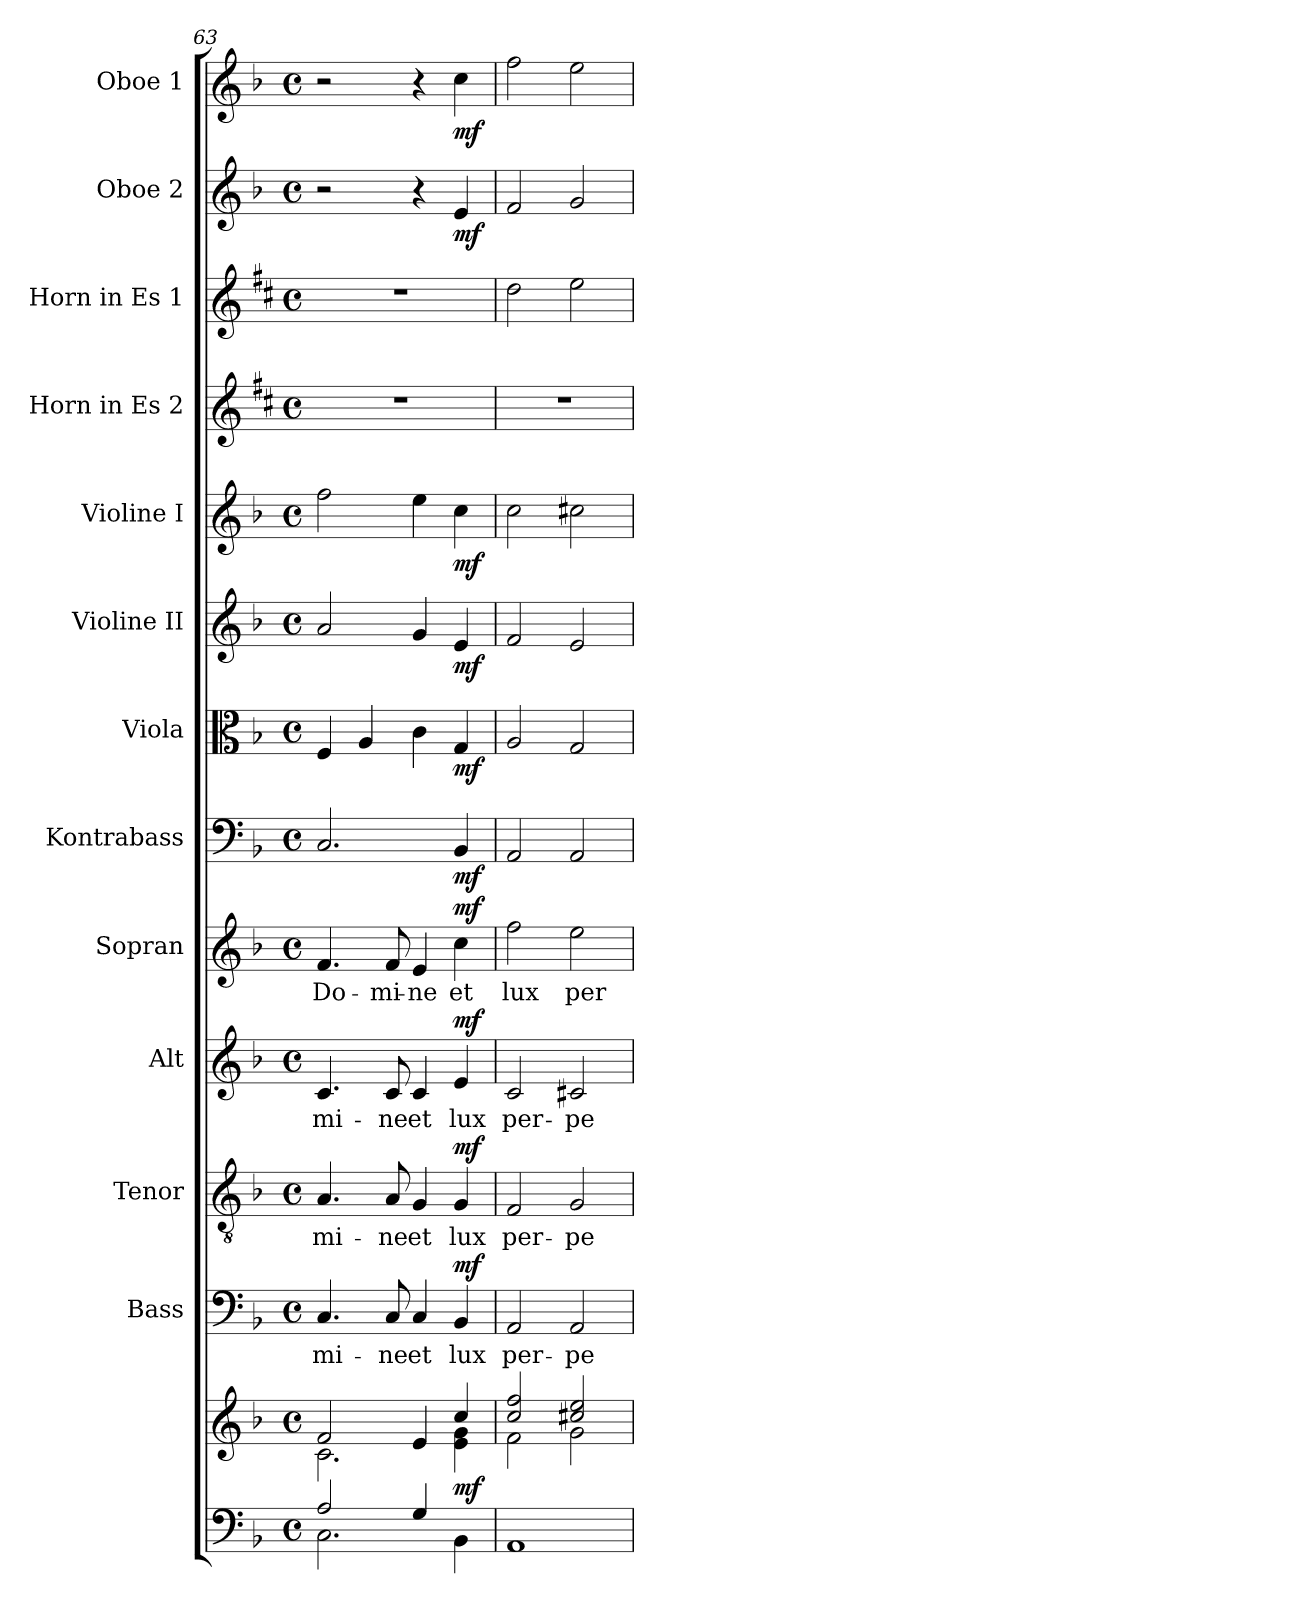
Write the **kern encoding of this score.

**kern	**kern	**dynam	**kern	**text	**dynam	**kern	**text	**dynam	**kern	**text	**dynam	**kern	**text	**dynam	**kern	**dynam	**kern	**dynam	**kern	**dynam	**kern	**dynam	**kern	**kern	**kern	**dynam	**kern	**dynam
*part13	*part13	*part13	*part12	*part12	*part12	*part11	*part11	*part11	*part10	*part10	*part10	*part9	*part9	*part9	*part8	*part8	*part7	*part7	*part6	*part6	*part5	*part5	*part4	*part3	*part2	*part2	*part1	*part1
*staff14	*staff13	*staff13/14	*staff12	*staff12	*staff12	*staff11	*staff11	*staff11	*staff10	*staff10	*staff10	*staff9	*staff9	*staff9	*staff8	*staff8	*staff7	*staff7	*staff6	*staff6	*staff5	*staff5	*staff4	*staff3	*staff2	*staff2	*staff1	*staff1
*	*	*	*I"Bass	*	*	*I"Tenor	*	*	*I"Alt	*	*	*I"Sopran	*	*	*I"Kontrabass	*	*I"Viola	*	*I"Violine II	*	*I"Violine I	*	*I"Horn in Es 2	*I"Horn in Es 1	*I"Oboe 2	*	*I"Oboe 1	*
*	*	*	*I'B.	*	*	*I'T.	*	*	*I'A.	*	*	*I'S.	*	*	*I'Kb.	*	*I'Vla.	*	*I'Vl. II	*	*I'Vl. I	*	*I'Hr. 2	*I'Hr. 1	*I'Ob. 2	*	*I'Ob. 1	*
*clefF4	*clefG2	*	*clefF4	*	*	*clefGv2	*	*	*clefG2	*	*	*clefG2	*	*	*clefF4	*	*clefC3	*	*clefG2	*	*clefG2	*	*clefG2	*clefG2	*clefG2	*	*clefG2	*
*	*	*	*	*	*	*	*	*	*	*	*	*	*	*	*ITrd7c12	*	*	*	*	*	*	*	*ITrd5c9	*ITrd5c9	*	*	*	*
*k[b-]	*k[b-]	*	*k[b-]	*	*	*k[b-]	*	*	*k[b-]	*	*	*k[b-]	*	*	*k[b-]	*	*k[b-]	*	*k[b-]	*	*k[b-]	*	*k[b-]	*k[b-]	*k[b-]	*	*k[b-]	*
*F:	*F:	*	*F:	*	*	*F:	*	*	*F:	*	*	*F:	*	*	*F:	*	*F:	*	*F:	*	*F:	*	*F:	*F:	*F:	*	*F:	*
*M4/4	*M4/4	*	*M4/4	*	*	*M4/4	*	*	*M4/4	*	*	*M4/4	*	*	*M4/4	*	*M4/4	*	*M4/4	*	*M4/4	*	*M4/4	*M4/4	*M4/4	*	*M4/4	*
*met(c)	*met(c)	*	*met(c)	*	*	*met(c)	*	*	*met(c)	*	*	*met(c)	*	*	*met(c)	*	*met(c)	*	*met(c)	*	*met(c)	*	*met(c)	*met(c)	*met(c)	*	*met(c)	*
=63	=63	=63	=63	=63	=63	=63	=63	=63	=63	=63	=63	=63	=63	=63	=63	=63	=63	=63	=63	=63	=63	=63	=63	=63	=63	=63	=63	=63
*^	*^	*	*	*	*	*	*	*	*	*	*	*	*	*	*	*	*	*	*	*	*	*	*	*	*	*	*	*
!	!	!	!	!	!	!LO:LY:b	!	!	!LO:LY:b	!	!	!LO:LY:b	!	!	!LO:LY:b	!	!	!	!	!	!	!	!	!	!	!	!	!	!	!
2A/	2.C\	2f/	2.c\	.	4.C/	-mi-	.	4.A/	-mi-	.	4.c/	-mi-	.	4.f/	Do-	.	2.CC/	.	4F/	.	2a/	.	2ff\	.	1r	1r	2r	.	2r	.
.	.	.	.	.	.	.	.	.	.	.	.	.	.	.	.	.	.	.	4A/	.	.	.	.	.	.	.	.	.	.	.
!	!	!	!	!	!	!LO:LY:b	!	!	!LO:LY:b	!	!	!LO:LY:b	!	!	!LO:LY:b	!	!	!	!	!	!	!	!	!	!	!	!	!	!	!
.	.	.	.	.	8C/	-ne	.	8A/	-ne	.	8c/	-ne	.	8f/	-mi-	.	.	.	.	.	.	.	.	.	.	.	.	.	.	.
!	!	!	!	!	!	!LO:LY:b	!	!	!LO:LY:b	!	!	!LO:LY:b	!	!	!LO:LY:b	!	!	!	!	!	!	!	!	!	!	!	!	!	!	!
4G/	.	4e/	.	.	4C/	et	.	4G/	et	.	4c/	et	.	4e/	-ne	.	.	.	4c\	.	4g/	.	4ee\	.	.	.	4r	.	4r	.
!	!	!	!	!LO:DY:b	!	!LO:LY:b	!LO:DY:a	!	!LO:LY:b	!LO:DY:a	!	!LO:LY:b	!LO:DY:a	!	!LO:LY:b	!LO:DY:a	!	!LO:DY:b	!	!LO:DY:b	!	!LO:DY:b	!	!LO:DY:b	!	!	!	!LO:DY:b	!	!LO:DY:b
4ryy	4BB-\	4cc/	4e\ 4g\	mf	4BB-/	lux	mf	4G/	lux	mf	4e/	lux	mf	4cc\	et	mf	4BBB-/	mf	4G/	mf	4e/	mf	4cc\	mf	.	.	4e/	mf	4cc\	mf
=64	=64	=64	=64	=64	=64	=64	=64	=64	=64	=64	=64	=64	=64	=64	=64	=64	=64	=64	=64	=64	=64	=64	=64	=64	=64	=64	=64	=64	=64	=64
!	!	!	!	!	!	!LO:LY:b	!	!	!LO:LY:b	!	!	!LO:LY:b	!	!	!LO:LY:b	!	!	!	!	!	!	!	!	!	!	!	!	!	!	!
*v	*v	*	*	*	*	*	*	*	*	*	*	*	*	*	*	*	*	*	*	*	*	*	*	*	*	*	*	*	*	*
1AA	2cc/ 2ff/	2f\	.	2AA/	per-	.	2F/	per-	.	2c/	per-	.	2ff\	lux	.	2AAA/	.	2A/	.	2f/	.	2cc\	.	1r	2f\	2f/	.	2ff\	.
!	!	!	!	!	!LO:LY:b	!	!	!LO:LY:b	!	!	!LO:LY:b	!	!	!LO:LY:b	!	!	!	!	!	!	!	!	!	!	!	!	!	!	!
.	2cc#X/ 2ee/	2g\	.	2AA/	-pe-	.	2G/	-pe-	.	2c#X/	-pe-	.	2ee\	per-	.	2AAA/	.	2G/	.	2e/	.	2cc#X\	.	.	2g\	2g/	.	2ee\	.
*	*v	*v	*	*	*	*	*	*	*	*	*	*	*	*	*	*	*	*	*	*	*	*	*	*	*	*	*	*	*
=	=	=	=	=	=	=	=	=	=	=	=	=	=	=	=	=	=	=	=	=	=	=	=	=	=	=	=	=
*-	*-	*-	*-	*-	*-	*-	*-	*-	*-	*-	*-	*-	*-	*-	*-	*-	*-	*-	*-	*-	*-	*-	*-	*-	*-	*-	*-	*-
